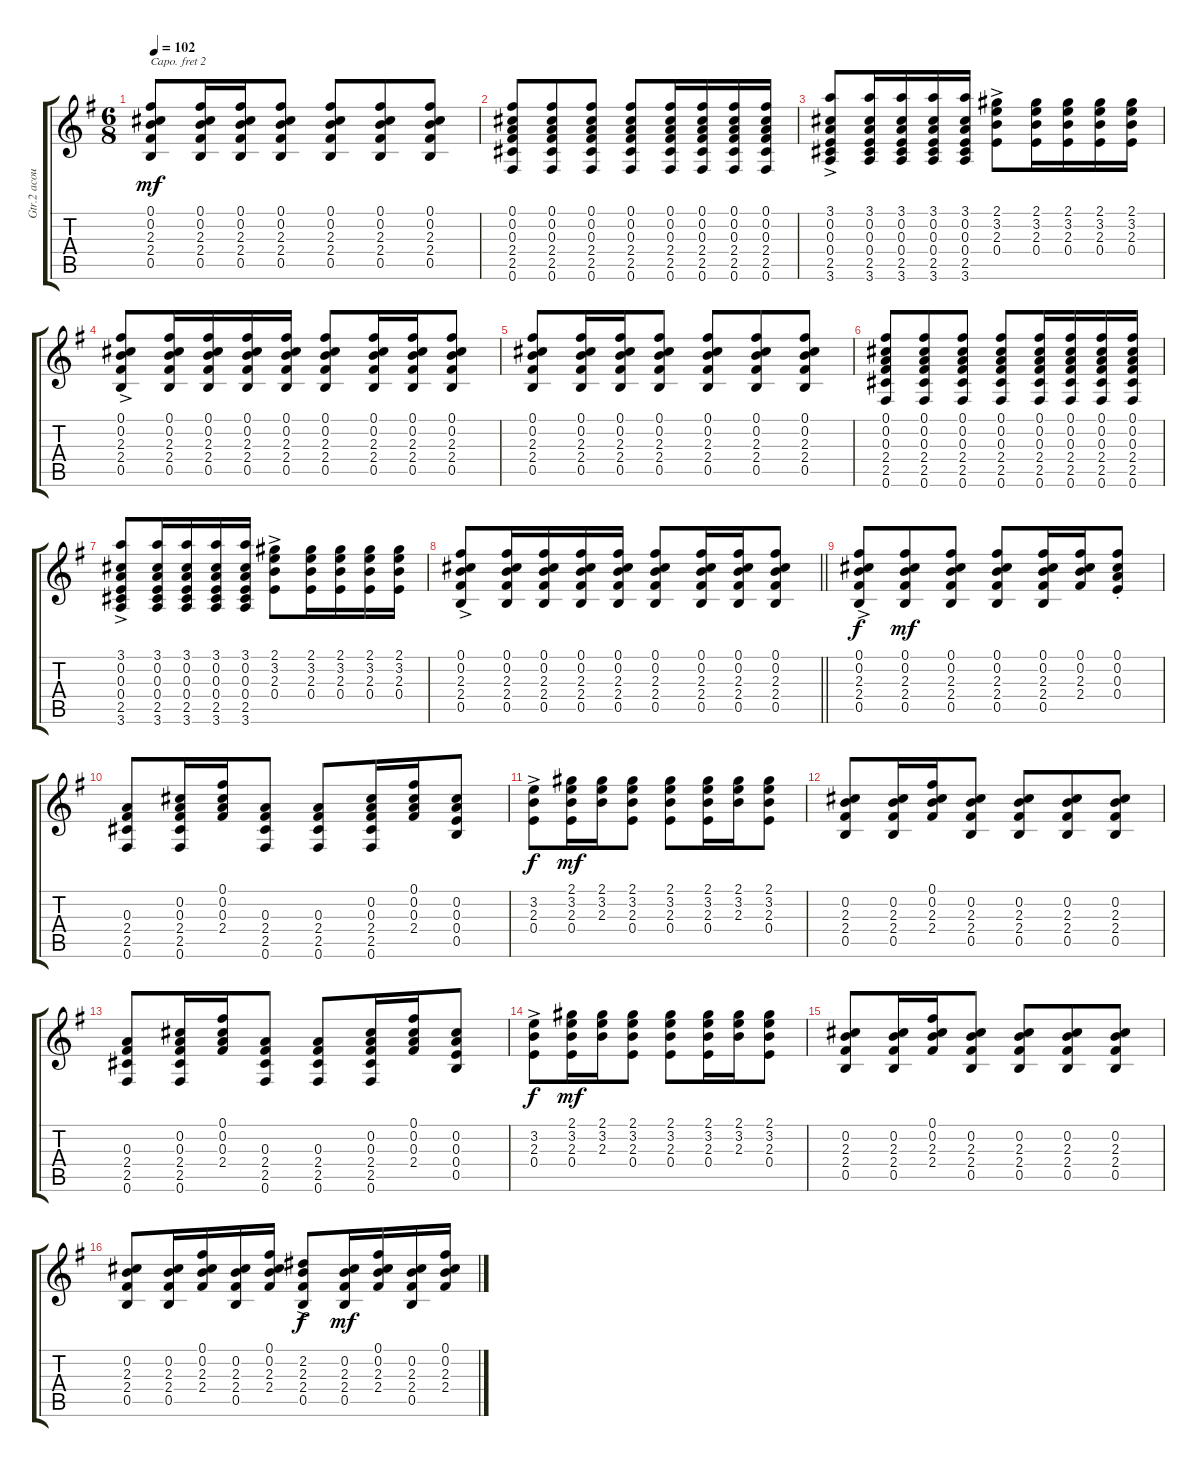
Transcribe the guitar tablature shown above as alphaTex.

\track ("Gtr.2 acoustic" "Gtr.2 acou") {instrument acousticguitarsteel}
\staff {score tabs}
\capo 2
\tuning (E4 B3 G3 D3 A2 E2) {hide}
\ts (6 8)
\tempo 102
\clef g2
\ks g
(0.1 0.2 2.3 2.4 0.5).8{dy mf} (0.1 0.2 2.3 2.4 0.5).16 (0.1 0.2 2.3 2.4 0.5).16 (0.1 0.2 2.3 2.4 0.5).8 (0.1 0.2 2.3 2.4 0.5).8 (0.1 0.2 2.3 2.4 0.5).8 (0.1 0.2 2.3 2.4 0.5).8 |
(0.1 0.2 0.3 2.4 2.5 0.6).8 (0.1 0.2 0.3 2.4 2.5 0.6).8 (0.1 0.2 0.3 2.4 2.5 0.6).8 (0.1 0.2 0.3 2.4 2.5 0.6).8 (0.1 0.2 0.3 2.4 2.5 0.6).16 (0.1 0.2 0.3 2.4 2.5 0.6).16 (0.1 0.2 0.3 2.4 2.5 0.6).16 (0.1 0.2 0.3 2.4 2.5 0.6).16 |
(3.1{ac} 0.2{ac} 0.3{ac} 0.4{ac} 2.5{ac} 3.6{ac}).8 (3.1 0.2 0.3 0.4 2.5 3.6).16 (3.1 0.2 0.3 0.4 2.5 3.6).16 (3.1 0.2 0.3 0.4 2.5 3.6).16 (3.1 0.2 0.3 0.4 2.5 3.6).16 (2.1{ac} 3.2{ac} 2.3{ac} 0.4{ac}).8 (2.1 3.2 2.3 0.4).16 (2.1 3.2 2.3 0.4).16 (2.1 3.2 2.3 0.4).16 (2.1 3.2 2.3 0.4).16 |
(0.1{ac} 0.2{ac} 2.3{ac} 2.4{ac} 0.5{ac}).8 (0.1 0.2 2.3 2.4 0.5).16 (0.1 0.2 2.3 2.4 0.5).16 (0.1 0.2 2.3 2.4 0.5).16 (0.1 0.2 2.3 2.4 0.5).16 (0.1 0.2 2.3 2.4 0.5).8 (0.1 0.2 2.3 2.4 0.5).16 (0.1 0.2 2.3 2.4 0.5).16 (0.1 0.2 2.3 2.4 0.5).8 |
(0.1 0.2 2.3 2.4 0.5).8 (0.1 0.2 2.3 2.4 0.5).16 (0.1 0.2 2.3 2.4 0.5).16 (0.1 0.2 2.3 2.4 0.5).8 (0.1 0.2 2.3 2.4 0.5).8 (0.1 0.2 2.3 2.4 0.5).8 (0.1 0.2 2.3 2.4 0.5).8 |
(0.1 0.2 0.3 2.4 2.5 0.6).8 (0.1 0.2 0.3 2.4 2.5 0.6).8 (0.1 0.2 0.3 2.4 2.5 0.6).8 (0.1 0.2 0.3 2.4 2.5 0.6).8 (0.1 0.2 0.3 2.4 2.5 0.6).16 (0.1 0.2 0.3 2.4 2.5 0.6).16 (0.1 0.2 0.3 2.4 2.5 0.6).16 (0.1 0.2 0.3 2.4 2.5 0.6).16 |
(3.1{ac} 0.2{ac} 0.3{ac} 0.4{ac} 2.5{ac} 3.6{ac}).8 (3.1 0.2 0.3 0.4 2.5 3.6).16 (3.1 0.2 0.3 0.4 2.5 3.6).16 (3.1 0.2 0.3 0.4 2.5 3.6).16 (3.1 0.2 0.3 0.4 2.5 3.6).16 (2.1{ac} 3.2{ac} 2.3{ac} 0.4{ac}).8 (2.1 3.2 2.3 0.4).16 (2.1 3.2 2.3 0.4).16 (2.1 3.2 2.3 0.4).16 (2.1 3.2 2.3 0.4).16 |
\barLineRight lightlight
(0.1{ac} 0.2{ac} 2.3{ac} 2.4{ac} 0.5{ac}).8 (0.1 0.2 2.3 2.4 0.5).16 (0.1 0.2 2.3 2.4 0.5).16 (0.1 0.2 2.3 2.4 0.5).16 (0.1 0.2 2.3 2.4 0.5).16 (0.1 0.2 2.3 2.4 0.5).8 (0.1 0.2 2.3 2.4 0.5).16 (0.1 0.2 2.3 2.4 0.5).16 (0.1 0.2 2.3 2.4 0.5).8 |
(0.1{ac} 0.2{ac} 2.3{ac} 2.4{ac} 0.5{ac}).8{dy f} (0.1 0.2 2.3 2.4 0.5).8{dy mf} (0.1 0.2 2.3 2.4 0.5).8 (0.1 0.2 2.3 2.4 0.5).8 (0.1 0.2 2.3 2.4 0.5).16 (0.1 0.2 2.3 2.4).16 (0.1{st} 0.2{st} 0.3{st} 0.4{st}).8 |
(0.3 2.4 2.5 0.6).8 (0.2 0.3 2.4 2.5 0.6).16 (0.1 0.2 0.3 2.4).16 (0.3 2.4 2.5 0.6).8 (0.3 2.4 2.5 0.6).8 (0.2 0.3 2.4 2.5 0.6).16 (0.1 0.2 0.3 2.4).16 (0.2 0.3 0.4 0.5).8 |
(3.2{ac} 2.3{ac} 0.4{ac}).8{dy f} (2.1 3.2 2.3 0.4).16{dy mf} (2.1 3.2 2.3).16 (2.1 3.2 2.3 0.4).8 (2.1 3.2 2.3 0.4).8 (2.1 3.2 2.3 0.4).16 (2.1 3.2 2.3).16 (2.1 3.2 2.3 0.4).8 |
(0.2 2.3 2.4 0.5).8 (0.2 2.3 2.4 0.5).16 (0.1 0.2 2.3 2.4).16 (0.2 2.3 2.4 0.5).8 (0.2 2.3 2.4 0.5).8 (0.2 2.3 2.4 0.5).8 (0.2 2.3 2.4 0.5).8 |
(0.3 2.4 2.5 0.6).8 (0.2 0.3 2.4 2.5 0.6).16 (0.1 0.2 0.3 2.4).16 (0.3 2.4 2.5 0.6).8 (0.3 2.4 2.5 0.6).8 (0.2 0.3 2.4 2.5 0.6).16 (0.1 0.2 0.3 2.4).16 (0.2 0.3 0.4 0.5).8 |
(3.2{ac} 2.3{ac} 0.4{ac}).8{dy f} (2.1 3.2 2.3 0.4).16{dy mf} (2.1 3.2 2.3).16 (2.1 3.2 2.3 0.4).8 (2.1 3.2 2.3 0.4).8 (2.1 3.2 2.3 0.4).16 (2.1 3.2 2.3).16 (2.1 3.2 2.3 0.4).8 |
(0.2 2.3 2.4 0.5).8 (0.2 2.3 2.4 0.5).16 (0.1 0.2 2.3 2.4).16 (0.2 2.3 2.4 0.5).8 (0.2 2.3 2.4 0.5).8 (0.2 2.3 2.4 0.5).8 (0.2 2.3 2.4 0.5).8 |
(0.2 2.3 2.4 0.5).8 (0.2 2.3 2.4 0.5).16 (0.1 0.2 2.3 2.4).16 (0.2 2.3 2.4 0.5).16 (0.1 0.2 2.3 2.4).16 (2.2{ac} 2.3{ac} 2.4{ac} 0.5{ac}).8{dy f} (0.2 2.3 2.4 0.5).16{dy mf} (0.1 0.2 2.3 2.4).16 (0.2 2.3 2.4 0.5).16 (0.1 0.2 2.3 2.4).16
